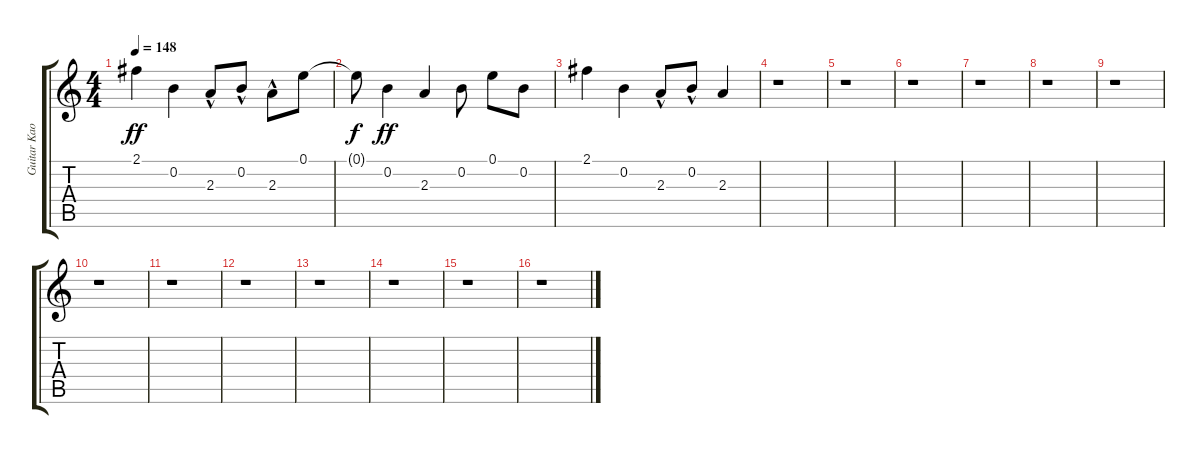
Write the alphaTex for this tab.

\track ("Guitar Kaoru Intro/Fills" "Guitar Kao") {instrument acousticguitarsteel}
\staff {score tabs}
\tuning (E4 B3 G3 D3 A2 E2) {hide}
\ts (4 4)
\tempo 148
\clef g2
\ks c
2.1.4{dy ff} 0.2.4 2.3{hac}.8 0.2{hac}.8 2.3{hac}.8 0.1.8 |
0.1{t}.8{dy f} 0.2.4{dy ff} 2.3.4 0.2.8 0.1.8 0.2.8 |
2.1.4 0.2.4 2.3{hac}.8 0.2{hac}.8 2.3.4 |
r.1 |
r.1 |
r.1 |
r.1 |
r.1 |
r.1 |
r.1 |
r.1 |
r.1 |
r.1 |
r.1 |
r.1 |
r.1
